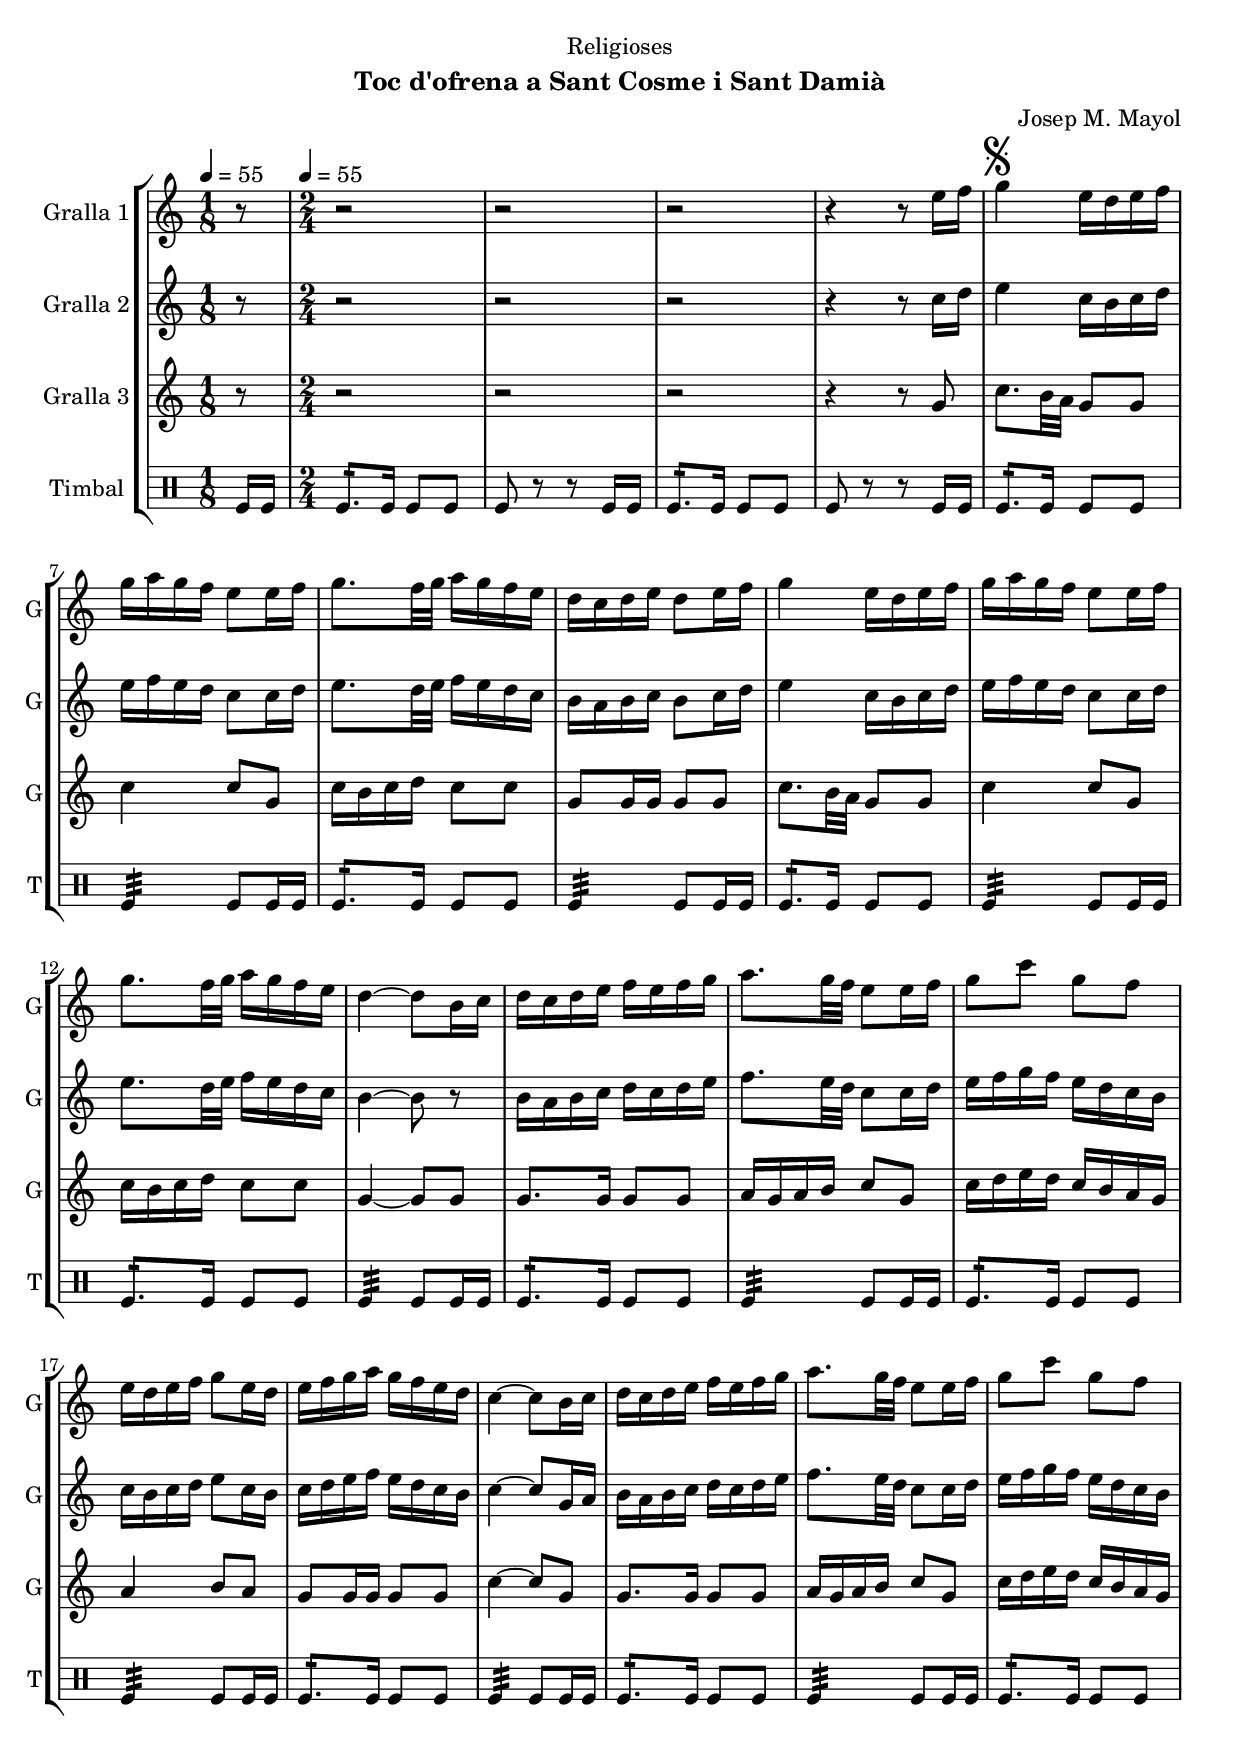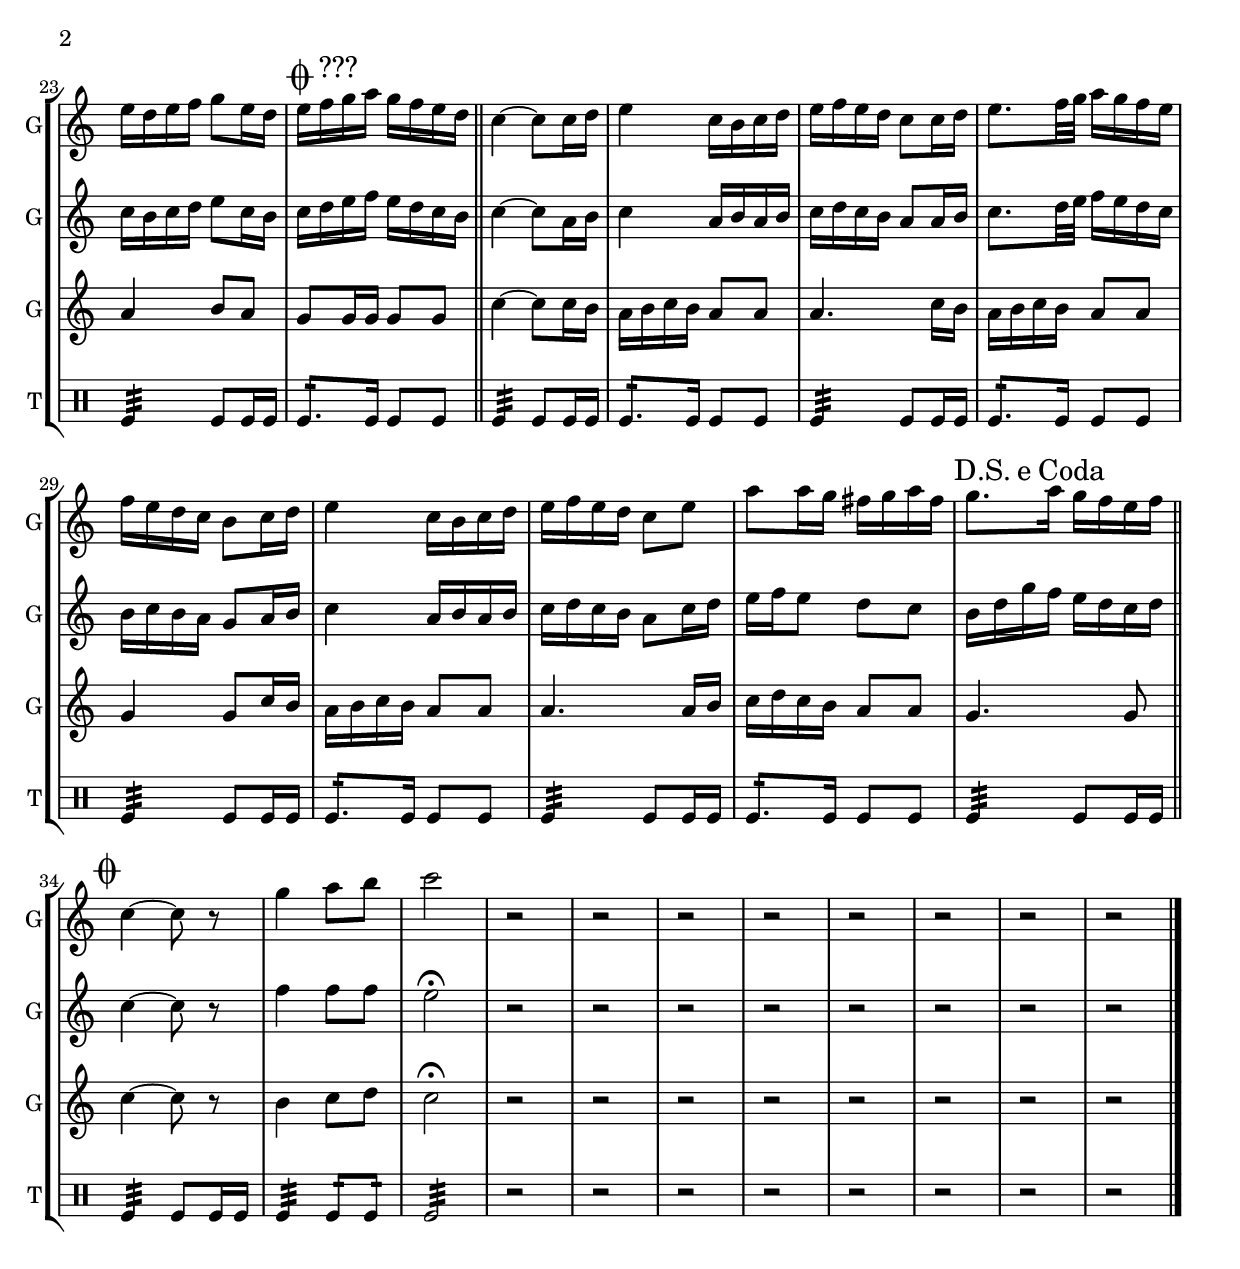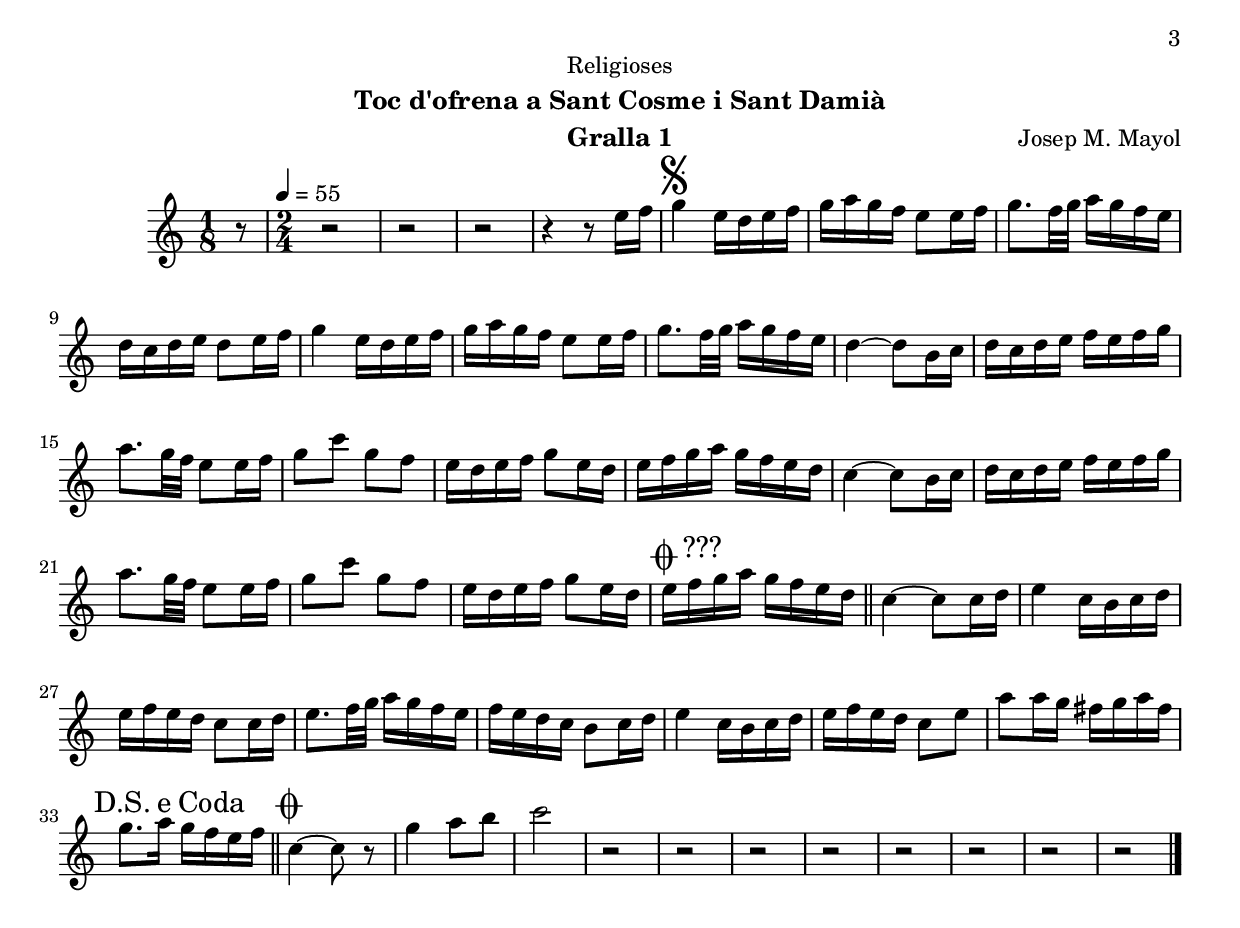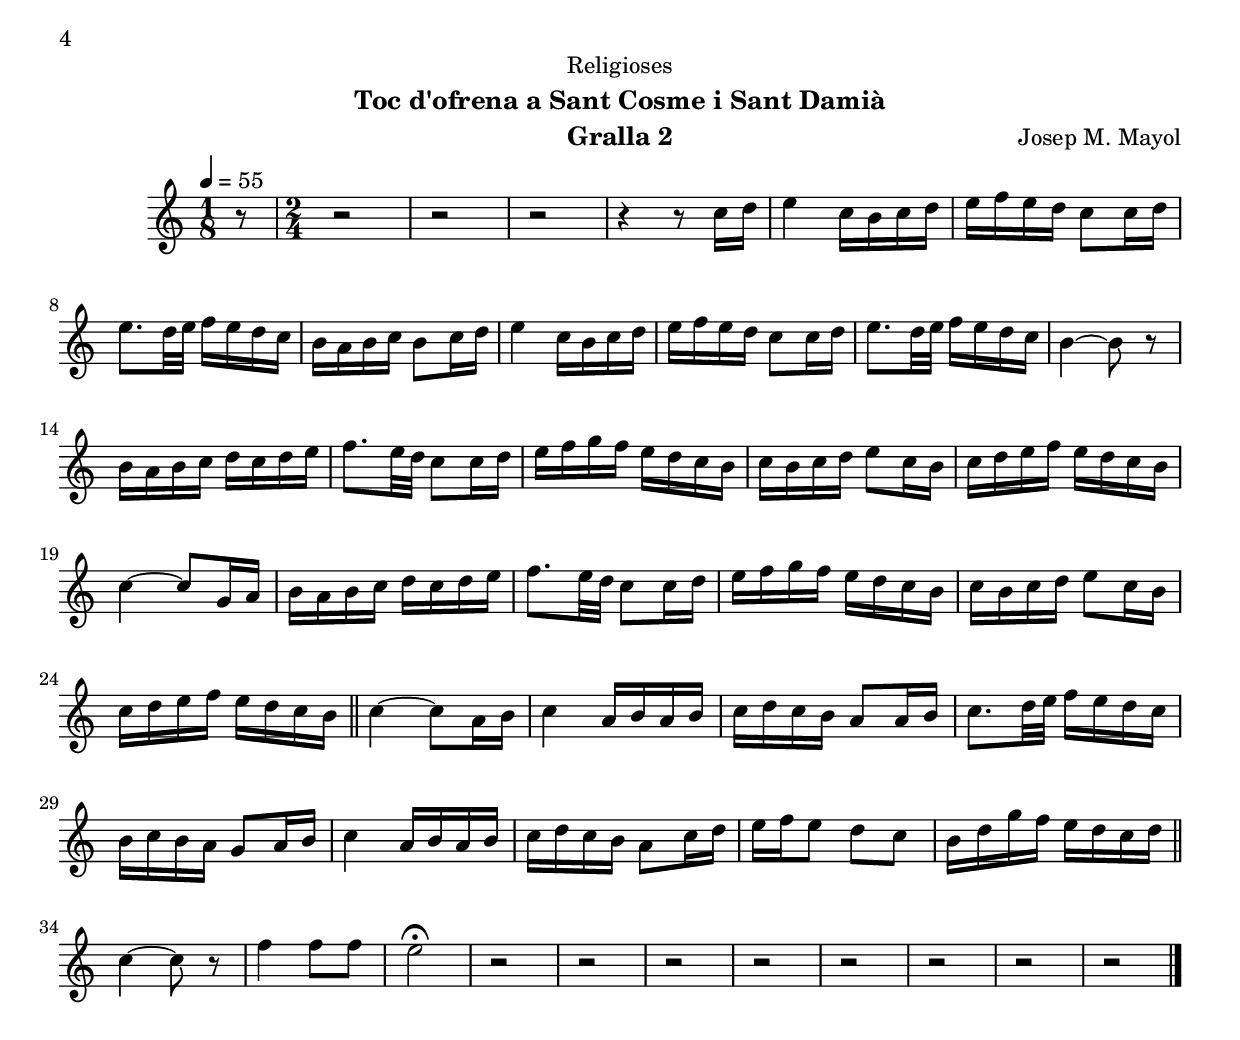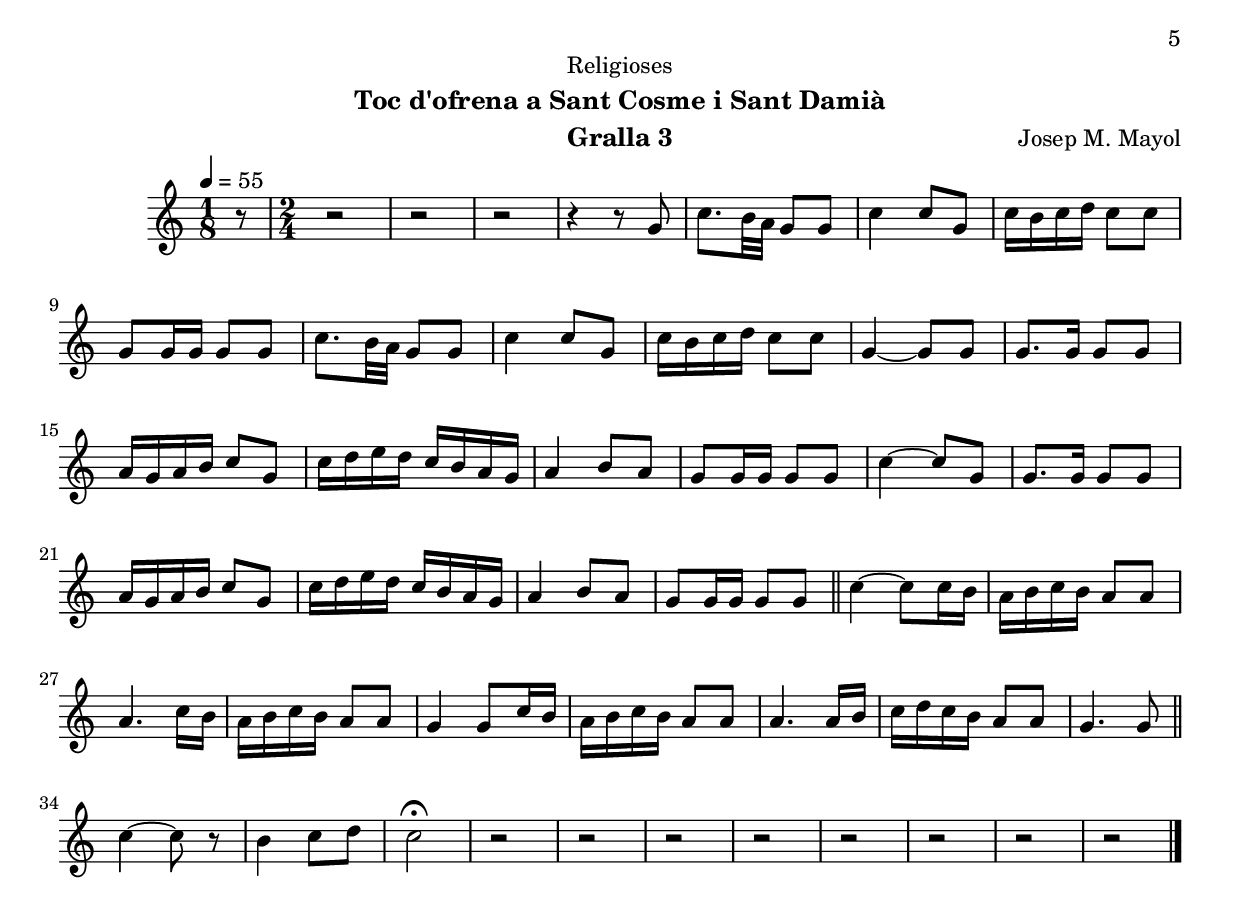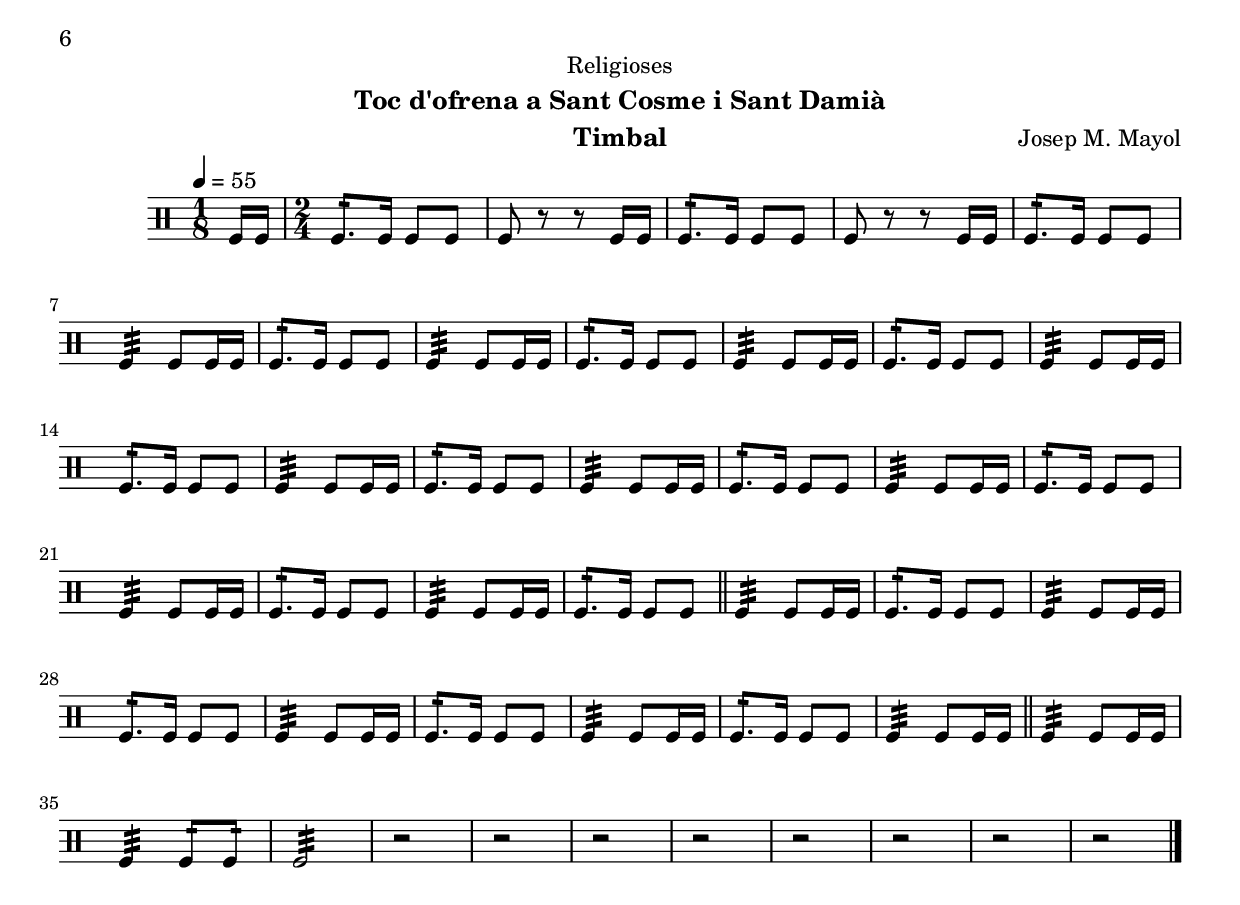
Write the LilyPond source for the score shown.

\version "2.22.1"

\header {
  dedication="Religioses"
  title=""
  subtitle="Toc d'ofrena a Sant Cosme i Sant Damià"
  subsubtitle=""
  poet=""
  meter=""
  piece=""
  composer="Josep M. Mayol"
  arranger=""
  opus=""
  instrument=""
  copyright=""
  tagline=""
}

liniaroAa =
\relative e''
{
  \clef treble
  \key c \major
  \time 1/8
  r8 \tempo 4 = 55  |
  \time 2/4   r2  |
  r2  |
  r2  |
  %05
  r4 r8 e16 f  |
  \mark \markup {\musicglyph #"scripts.segno"} g4 e16 d e f  |
  g16 a g f e8 e16 f  |
  g8. f32 g a16 g f e  |
  d16 c d e d8 e16 f  |
  %10
  g4 e16 d e f  |
  g16 a g f e8 e16 f  |
  g8. f32 g a16 g f e  |
  d4 ~ d8 b16 c  |
  d16 c d e f e f g  |
  %15
  a8. g32 f e8 e16 f  |
  g8 c g f  |
  e16 d e f g8 e16 d  |
  e16 f g a g f e d  |
  c4 ~ c8 b16 c  |
  %20
  d16 c d e f e f g  |
  a8. g32 f e8 e16 f  |
  g8 c g f  |
  e16 d e f g8 e16 d  |
  \mark \markup {\musicglyph #"scripts.coda" ???} e16 f g a g f e d  \bar "||"
  %25
  c4 ~ c8 c16 d  |
  e4 c16 b c d  |
  e16 f e d c8 c16 d  |
  e8. f32 g a16 g f e  |
  f16 e d c b8 c16 d  |
  %30
  e4 c16 b c d  |
  e16 f e d c8 e  |
  a8 a16 g fis g a fis  |
  \mark \markup {D.S. e Coda} g8. a16 g f e f  \bar "||"
  \mark \markup {\musicglyph #"scripts.coda"} c4 ~ c8 r  |
  %35
  g'4 a8 b  |
  c2  |
  r2  |
  r2  |
  r2  |
  %40
  r2  |
  r2  |
  r2  |
  r2  |
  r2  \bar "|."
}

liniaroAb =
\relative c''
{
  \tempo 4 = 55
  \clef treble
  \key c \major
  \time 1/8
  r8  |
  \time 2/4   r2  |
  r2  |
  r2  |
  %05
  r4 r8 c16 d  |
  e4 c16 b c d  |
  e16 f e d c8 c16 d  |
  e8. d32 e f16 e d c  |
  b16 a b c b8 c16 d  |
  %10
  e4 c16 b c d  |
  e16 f e d c8 c16 d  |
  e8. d32 e f16 e d c  |
  b4 ~ b8 r  |
  b16 a b c d c d e  |
  %15
  f8. e32 d c8 c16 d  |
  e16 f g f e d c b  |
  c16 b c d e8 c16 b  |
  c16 d e f e d c b  |
  c4 ~ c8 g16 a  |
  %20
  b16 a b c d c d e  |
  f8. e32 d c8 c16 d  |
  e16 f g f e d c b  |
  c16 b c d e8 c16 b  |
  c16 d e f e d c b  \bar "||"
  %25
  c4 ~ c8 a16 b  |
  c4 a16 b a b  |
  c16 d c b a8 a16 b  |
  c8. d32 e f16 e d c  |
  b16 c b a g8 a16 b  |
  %30
  c4 a16 b a b  |
  c16 d c b a8 c16 d  |
  e16 f e8 d c  |
  b16 d g f e d c d  \bar "||"
  c4 ~ c8 r  |
  %35
  f4 f8 f  |
  e2 \fermata  |
  r2  |
  r2  |
  r2  |
  %40
  r2  |
  r2  |
  r2  |
  r2  |
  r2  \bar "|."
}

liniaroAc =
\relative g'
{
  \tempo 4 = 55
  \clef treble
  \key c \major
  \time 1/8
  r8  |
  \time 2/4   r2  |
  r2  |
  r2  |
  %05
  r4 r8 g  |
  c8. b32 a g8 g  |
  c4 c8 g  |
  c16 b c d c8 c  |
  g8 g16 g g8 g  |
  %10
  c8. b32 a g8 g  |
  c4 c8 g  |
  c16 b c d c8 c  |
  g4 ~ g8 g  |
  g8. g16 g8 g  |
  %15
  a16 g a b c8 g  |
  c16 d e d c b a g  |
  a4 b8 a  |
  g8 g16 g g8 g  |
  c4 ~ c8 g  |
  %20
  g8. g16 g8 g  |
  a16 g a b c8 g  |
  c16 d e d c b a g  |
  a4 b8 a  |
  g8 g16 g g8 g  \bar "||"
  %25
  c4 ~ c8 c16 b  |
  a16 b c b a8 a  |
  a4. c16 b  |
  a16 b c b a8 a  |
  g4 g8 c16 b  |
  %30
  a16 b c b a8 a  |
  a4. a16 b  |
  c16 d c b a8 a  |
  g4. g8  \bar "||"
  c4 ~ c8 r  |
  %35
  b4 c8 d  |
  c2 \fermata  |
  r2  |
  r2  |
  r2  |
  %40
  r2  |
  r2  |
  r2  |
  r2  |
  r2  \bar "|."
}

liniaroAd =
\drummode
{
  \tempo 4 = 55
  \time 1/8
  tomfl16 tomfl  |
  \time 2/4   tomfl8.:16 tomfl16 tomfl8 tomfl  |
  tomfl8 r r tomfl16 tomfl  |
  tomfl8.:16 tomfl16 tomfl8 tomfl  |
  %05
  tomfl8 r r tomfl16 tomfl  |
  tomfl8.:16 tomfl16 tomfl8 tomfl  |
  tomfl4:32 tomfl8 tomfl16 tomfl  |
  tomfl8.:16 tomfl16 tomfl8 tomfl  |
  tomfl4:32 tomfl8 tomfl16 tomfl  |
  %10
  tomfl8.:16 tomfl16 tomfl8 tomfl  |
  tomfl4:32 tomfl8 tomfl16 tomfl  |
  tomfl8.:16 tomfl16 tomfl8 tomfl  |
  tomfl4:32 tomfl8 tomfl16 tomfl  |
  tomfl8.:16 tomfl16 tomfl8 tomfl  |
  %15
  tomfl4:32 tomfl8 tomfl16 tomfl  |
  tomfl8.:16 tomfl16 tomfl8 tomfl  |
  tomfl4:32 tomfl8 tomfl16 tomfl  |
  tomfl8.:16 tomfl16 tomfl8 tomfl  |
  tomfl4:32 tomfl8 tomfl16 tomfl  |
  %20
  tomfl8.:16 tomfl16 tomfl8 tomfl  |
  tomfl4:32 tomfl8 tomfl16 tomfl  |
  tomfl8.:16 tomfl16 tomfl8 tomfl  |
  tomfl4:32 tomfl8 tomfl16 tomfl  |
  tomfl8.:16 tomfl16 tomfl8 tomfl  \bar "||"
  %25
  tomfl4:32 tomfl8 tomfl16 tomfl  |
  tomfl8.:16 tomfl16 tomfl8 tomfl  |
  tomfl4:32 tomfl8 tomfl16 tomfl  |
  tomfl8.:16 tomfl16 tomfl8 tomfl  |
  tomfl4:32 tomfl8 tomfl16 tomfl  |
  %30
  tomfl8.:16 tomfl16 tomfl8 tomfl  |
  tomfl4:32 tomfl8 tomfl16 tomfl  |
  tomfl8.:16 tomfl16 tomfl8 tomfl  |
  tomfl4:32 tomfl8 tomfl16 tomfl  \bar "||"
  tomfl4:32 tomfl8 tomfl16 tomfl  |
  %35
  tomfl4:32 tomfl8:16 tomfl:16  |
  tomfl2:32  |
  r2  |
  r2  |
  r2  |
  %40
  r2  |
  r2  |
  r2  |
  r2  |
  r2  \bar "|."
}

\bookpart {
  \score {
    \new StaffGroup {
      \override Score.RehearsalMark #'self-alignment-X = #LEFT
      <<
        \new Staff \with {instrumentName = #"Gralla 1" shortInstrumentName = #"G"} \liniaroAa
        \new Staff \with {instrumentName = #"Gralla 2" shortInstrumentName = #"G"} \liniaroAb
        \new Staff \with {instrumentName = #"Gralla 3" shortInstrumentName = #"G"} \liniaroAc
        \new DrumStaff \with {instrumentName = #"Timbal" shortInstrumentName = #"T"} \liniaroAd
      >>
    }
    \layout {}
  }
  \score { \unfoldRepeats
    \new StaffGroup {
      \override Score.RehearsalMark #'self-alignment-X = #LEFT
      <<
        \new Staff \with {instrumentName = #"Gralla 1" shortInstrumentName = #"G"} \liniaroAa
        \new Staff \with {instrumentName = #"Gralla 2" shortInstrumentName = #"G"} \liniaroAb
        \new Staff \with {instrumentName = #"Gralla 3" shortInstrumentName = #"G"} \liniaroAc
        \new DrumStaff \with {instrumentName = #"Timbal" shortInstrumentName = #"T"} \liniaroAd
      >>
    }
    \midi {
      \set Staff.midiInstrument = "oboe"
      \set DrumStaff.midiInstrument = "drums"
    }
  }
}

\bookpart {
  \header {instrument="Gralla 1"}
  \score {
    \new StaffGroup {
      \override Score.RehearsalMark #'self-alignment-X = #LEFT
      <<
        \new Staff \liniaroAa
      >>
    }
    \layout {}
  }
  \score { \unfoldRepeats
    \new StaffGroup {
      \override Score.RehearsalMark #'self-alignment-X = #LEFT
      <<
        \new Staff \liniaroAa
      >>
    }
    \midi {
      \set Staff.midiInstrument = "oboe"
      \set DrumStaff.midiInstrument = "drums"
    }
  }
}

\bookpart {
  \header {instrument="Gralla 2"}
  \score {
    \new StaffGroup {
      \override Score.RehearsalMark #'self-alignment-X = #LEFT
      <<
        \new Staff \liniaroAb
      >>
    }
    \layout {}
  }
  \score { \unfoldRepeats
    \new StaffGroup {
      \override Score.RehearsalMark #'self-alignment-X = #LEFT
      <<
        \new Staff \liniaroAb
      >>
    }
    \midi {
      \set Staff.midiInstrument = "oboe"
      \set DrumStaff.midiInstrument = "drums"
    }
  }
}

\bookpart {
  \header {instrument="Gralla 3"}
  \score {
    \new StaffGroup {
      \override Score.RehearsalMark #'self-alignment-X = #LEFT
      <<
        \new Staff \liniaroAc
      >>
    }
    \layout {}
  }
  \score { \unfoldRepeats
    \new StaffGroup {
      \override Score.RehearsalMark #'self-alignment-X = #LEFT
      <<
        \new Staff \liniaroAc
      >>
    }
    \midi {
      \set Staff.midiInstrument = "oboe"
      \set DrumStaff.midiInstrument = "drums"
    }
  }
}

\bookpart {
  \header {instrument="Timbal"}
  \score {
    \new StaffGroup {
      \override Score.RehearsalMark #'self-alignment-X = #LEFT
      <<
        \new DrumStaff \liniaroAd
      >>
    }
    \layout {}
  }
  \score { \unfoldRepeats
    \new StaffGroup {
      \override Score.RehearsalMark #'self-alignment-X = #LEFT
      <<
        \new DrumStaff \liniaroAd
      >>
    }
    \midi {
      \set Staff.midiInstrument = "oboe"
      \set DrumStaff.midiInstrument = "drums"
    }
  }
}

